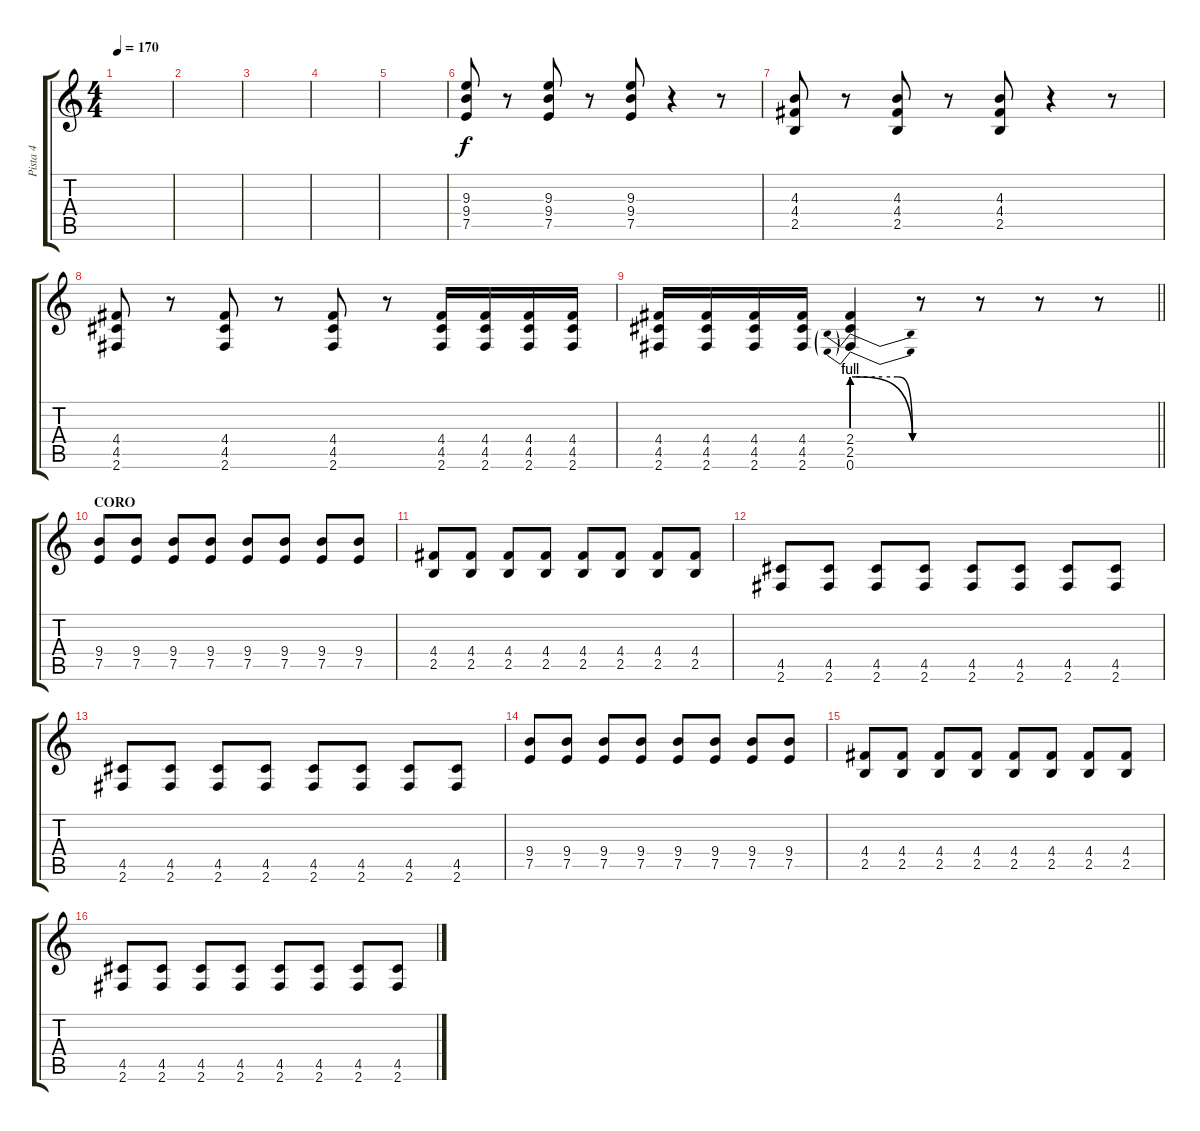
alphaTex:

\track ("Pista 4" "Pista 4") {instrument distortionguitar}
\staff {score tabs}
\tuning (E4 B3 G3 D3 A2 E2) {hide}
\ts (4 4)
\tempo 170
\clef g2
\ks c
|
|
|
|
|
(9.3 9.4 7.5).8 r.8 (9.3 9.4 7.5).8 r.8 (9.3 9.4 7.5).8 r.4 r.8 |
(4.3 4.4 2.5).8 r.8 (4.3 4.4 2.5).8 r.8 (4.3 4.4 2.5).8 r.4 r.8 |
(4.4 4.5 2.6).8 r.8 (4.4 4.5 2.6).8 r.8 (4.4 4.5 2.6).8 r.8 (4.4 4.5 2.6).16 (4.4 4.5 2.6).16 (4.4 4.5 2.6).16 (4.4 4.5 2.6).16 |
\barLineRight lightlight
(4.4 4.5 2.6).16 (4.4 4.5 2.6).16 (4.4 4.5 2.6).16 (4.4 4.5 2.6).16 (2.4{be (custom 0 4 15 4 30 4 45 4 60 0)} 2.5{be (prebendrelease 0 4 60 0)} 0.6{be (prebendrelease 0 4 60 0)}).4 r.8 r.8 r.8 r.8 |
\section ("" "CORO")
(9.4 7.5).8 (9.4 7.5).8 (9.4 7.5).8 (9.4 7.5).8 (9.4 7.5).8 (9.4 7.5).8 (9.4 7.5).8 (9.4 7.5).8 |
(4.4 2.5).8 (4.4 2.5).8 (4.4 2.5).8 (4.4 2.5).8 (4.4 2.5).8 (4.4 2.5).8 (4.4 2.5).8 (4.4 2.5).8 |
(4.5 2.6).8 (4.5 2.6).8 (4.5 2.6).8 (4.5 2.6).8 (4.5 2.6).8 (4.5 2.6).8 (4.5 2.6).8 (4.5 2.6).8 |
(4.5 2.6).8 (4.5 2.6).8 (4.5 2.6).8 (4.5 2.6).8 (4.5 2.6).8 (4.5 2.6).8 (4.5 2.6).8 (4.5 2.6).8 |
(9.4 7.5).8 (9.4 7.5).8 (9.4 7.5).8 (9.4 7.5).8 (9.4 7.5).8 (9.4 7.5).8 (9.4 7.5).8 (9.4 7.5).8 |
(4.4 2.5).8 (4.4 2.5).8 (4.4 2.5).8 (4.4 2.5).8 (4.4 2.5).8 (4.4 2.5).8 (4.4 2.5).8 (4.4 2.5).8 |
(4.5 2.6).8 (4.5 2.6).8 (4.5 2.6).8 (4.5 2.6).8 (4.5 2.6).8 (4.5 2.6).8 (4.5 2.6).8 (4.5 2.6).8
